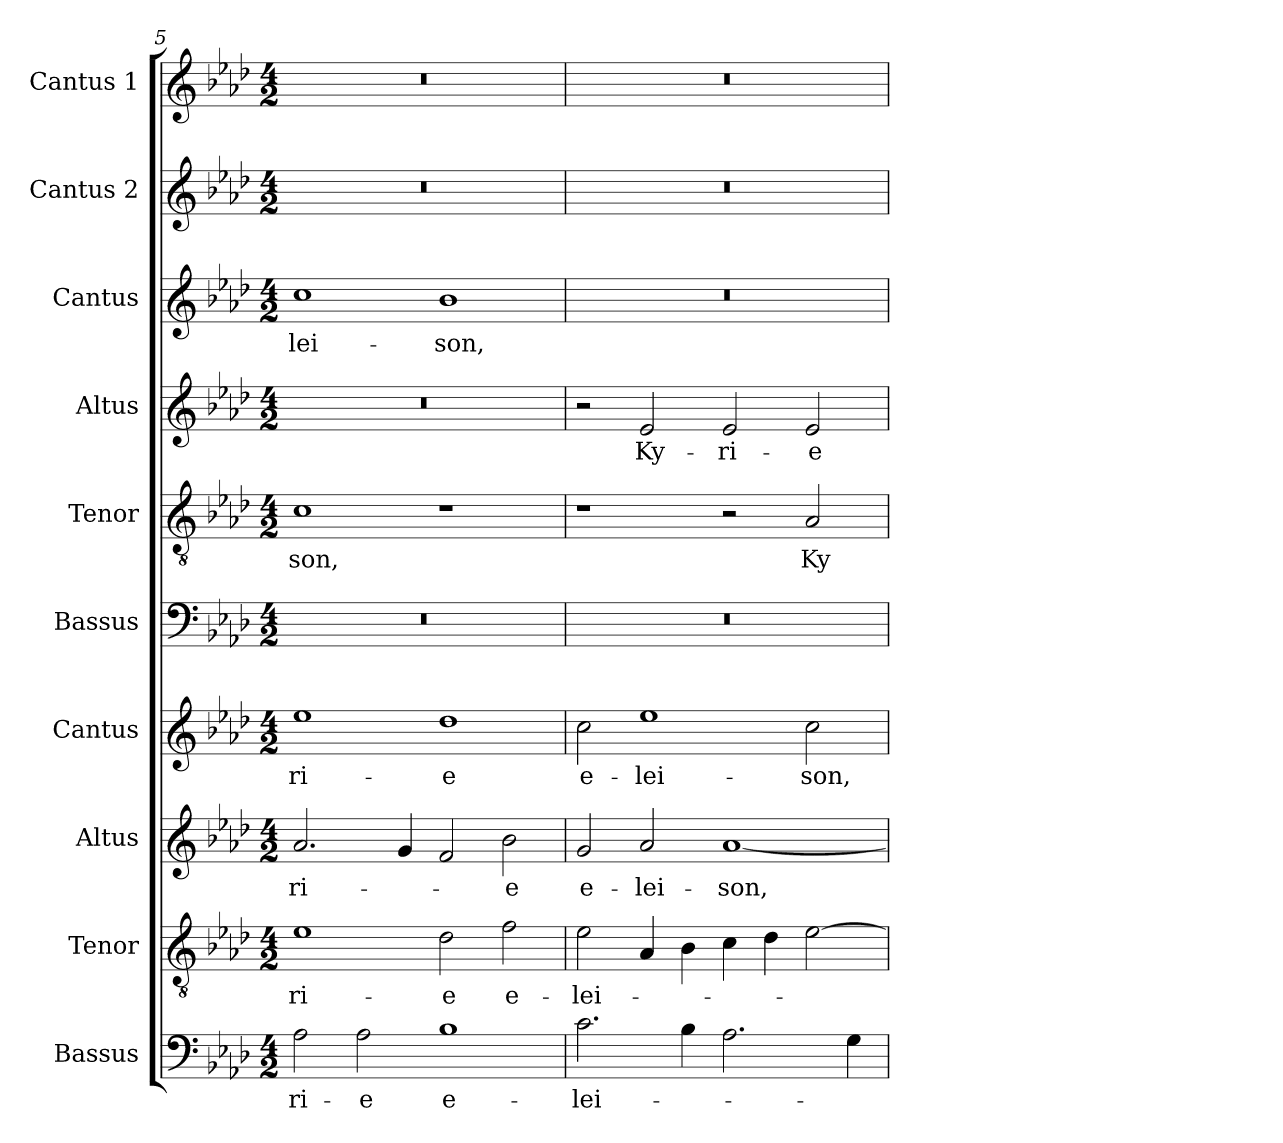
**kern	**text	**kern	**text	**kern	**text	**kern	**text	**kern	**kern	**text	**kern	**text	**kern	**text	**kern	**kern
*part10	*part10	*part9	*part9	*part8	*part8	*part7	*part7	*part6	*part5	*part5	*part4	*part4	*part3	*part3	*part2	*part1
*staff10	*staff10	*staff9	*staff9	*staff8	*staff8	*staff7	*staff7	*staff6	*staff5	*staff5	*staff4	*staff4	*staff3	*staff3	*staff2	*staff1
*I"Bassus	*	*I"Tenor	*	*I"Altus	*	*I"Cantus	*	*I"Bassus	*I"Tenor	*	*I"Altus	*	*I"Cantus	*	*I"Cantus 2	*I"Cantus 1
*	*	*	*	*	*	*	*	*	*	*	*	*	*	*	*I'Cant.	*I'Cant.
*clefF4	*	*clefGv2	*	*clefG2	*	*clefG2	*	*clefF4	*clefGv2	*	*clefG2	*	*clefG2	*	*clefG2	*clefG2
*	*	*ITrd7c12	*	*ITrd7c12	*	*	*	*	*ITrd7c12	*	*ITrd7c12	*	*	*	*	*
*k[b-e-a-d-]	*	*k[b-e-a-d-]	*	*k[b-e-a-d-]	*	*k[b-e-a-d-]	*	*k[b-e-a-d-]	*k[b-e-a-d-]	*	*k[b-e-a-d-]	*	*k[b-e-a-d-]	*	*k[b-e-a-d-]	*k[b-e-a-d-]
*A-:	*	*A-:	*	*A-:	*	*A-:	*	*A-:	*A-:	*	*A-:	*	*A-:	*	*A-:	*A-:
*M4/2	*	*M4/2	*	*M4/2	*	*M4/2	*	*M4/2	*M4/2	*	*M4/2	*	*M4/2	*	*M4/2	*M4/2
=5	=5	=5	=5	=5	=5	=5	=5	=5	=5	=5	=5	=5	=5	=5	=5	=5
!	!LO:LY:b:color=#000000	!	!	!	!	!	!	!	!	!	!	!	!	!	!	!
!	!	!	!LO:LY:b:color=#000000	!	!	!	!	!	!	!	!	!	!	!	!	!
!	!	!	!	!	!LO:LY:b:color=#000000	!	!	!	!	!	!	!	!	!	!	!
!	!	!	!	!	!	!	!LO:LY:b:color=#000000	!LO:N:vis=1	!	!	!	!	!	!	!	!
!	!	!	!	!	!	!	!	!	!	!LO:LY:b:color=#000000	!LO:N:vis=1	!	!	!	!	!
!	!	!	!	!	!	!	!	!	!	!	!	!	!	!LO:LY:b:color=#000000	!LO:N:vis=1	!LO:N:vis=1
2A-i\	-ri-	1E-i	-ri-	2.A-i/	-ri-	1ee-i	-ri-	0r	1Ci	-son,	0r	.	1cci	-lei-	0r	0r
!	!LO:LY:b:color=#000000	!	!	!	!	!	!	!	!	!	!	!	!	!	!	!
2A-i\	-e	.	.	.	.	.	.	.	.	.	.	.	.	.	.	.
.	.	.	.	4Gi/	.	.	.	.	.	.	.	.	.	.	.	.
!	!LO:LY:b:color=#000000	!	!	!	!	!	!	!	!	!	!	!	!	!	!	!
!	!	!	!LO:LY:b:color=#000000	!	!	!	!	!	!	!	!	!	!	!	!	!
!	!	!	!	!	!	!	!LO:LY:b:color=#000000	!	!	!	!	!	!	!	!	!
!	!	!	!	!	!	!	!	!	!	!	!	!	!	!LO:LY:b:color=#000000	!	!
1B-i	e-	2D-i\	-e	2Fi/	.	1dd-i	-e	.	1r	.	.	.	1b-i	-son,	.	.
!	!	!	!LO:LY:b:color=#000000	!	!	!	!	!	!	!	!	!	!	!	!	!
!	!	!	!	!	!LO:LY:b:color=#000000	!	!	!	!	!	!	!	!	!	!	!
.	.	2Fi\	e-	2B-i\	-e	.	.	.	.	.	.	.	.	.	.	.
!!LO:PB:g=z
=6	=6	=6	=6	=6	=6	=6	=6	=6	=6	=6	=6	=6	=6	=6	=6	=6
!	!LO:LY:b:color=#000000	!	!	!	!	!	!	!	!	!	!	!	!	!	!	!
!	!	!	!LO:LY:b:color=#000000	!	!	!	!	!	!	!	!	!	!	!	!	!
!	!	!	!	!	!LO:LY:b:color=#000000	!	!	!	!	!	!	!	!	!	!	!
!	!	!	!	!	!	!	!LO:LY:b:color=#000000	!LO:N:vis=1	!	!	!	!	!LO:N:vis=1	!	!LO:N:vis=1	!LO:N:vis=1
2.ci\	-lei-	2E-i\	-lei-	2Gi/	e-	2cci\	e-	0r	1r	.	2r	.	0r	.	0r	0r
!	!	!	!	!	!LO:LY:b:color=#000000	!	!	!	!	!	!	!	!	!	!	!
!	!	!	!	!	!	!	!LO:LY:b:color=#000000	!	!	!	!	!	!	!	!	!
!	!	!	!	!	!	!	!	!	!	!	!	!LO:LY:b:color=#000000	!	!	!	!
.	.	4AA-i/	.	2A-i/	-lei-	1ee-i	-lei-	.	.	.	2E-i/	Ky-	.	.	.	.
4B-i\	.	4BB-i\	.	.	.	.	.	.	.	.	.	.	.	.	.	.
!	!	!	!	!	!LO:LY:b:color=#000000	!	!	!	!	!	!	!	!	!	!	!
!	!	!	!	!	!	!	!	!	!	!	!	!LO:LY:b:color=#000000	!	!	!	!
2.A-i\	.	4Ci\	.	[<1A-i	-son,	.	.	.	2r	.	2E-i/	-ri-	.	.	.	.
.	.	4D-i\	.	.	.	.	.	.	.	.	.	.	.	.	.	.
!	!	!	!	!	!	!	!LO:LY:b:color=#000000	!	!	!	!	!	!	!	!	!
!	!	!	!	!	!	!	!	!	!	!LO:LY:b:color=#000000	!	!	!	!	!	!
!	!	!	!	!	!	!	!	!	!	!	!	!LO:LY:b:color=#000000	!	!	!	!
.	.	[>2E-i\	.	.	.	2cci\	-son,	.	2AA-i/	Ky-	2E-i/	-e	.	.	.	.
4Gi\	.	.	.	.	.	.	.	.	.	.	.	.	.	.	.	.
=	=	=	=	=	=	=	=	=	=	=	=	=	=	=	=	=
*-	*-	*-	*-	*-	*-	*-	*-	*-	*-	*-	*-	*-	*-	*-	*-	*-
